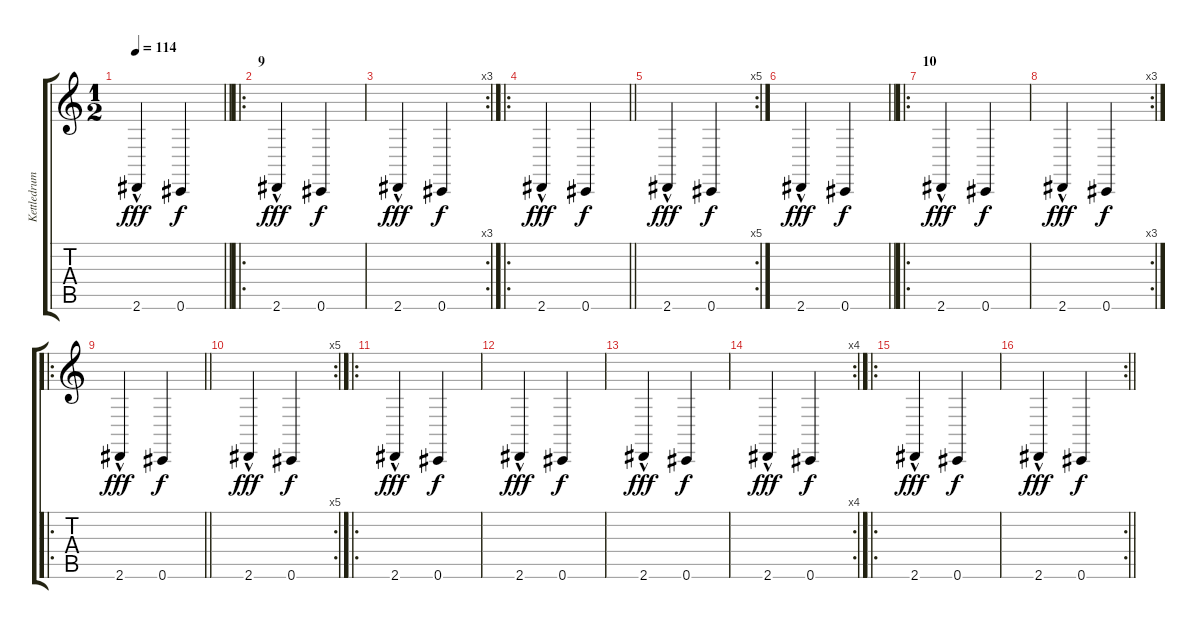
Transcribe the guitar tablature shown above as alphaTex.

\track ("Kettledrum" "Kettledrum") {instrument timpani}
\staff {score tabs}
\tuning (Eb4 Bb3 Gb3 Db3 Ab2 Db2) {hide}
\ts (1 2)
\tempo 114
\clef g2
\barLineRight lightlight
\ks c
2.6{hac}.4{dy fff} 0.6.4{dy f} |
\ro
\section ("" "9")
2.6{hac}.4{dy fff} 0.6.4{dy f} |
\rc 3
2.6{hac}.4{dy fff} 0.6.4{dy f} |
\ro
\barLineRight lightlight
2.6{hac}.4{dy fff} 0.6.4{dy f} |
\rc 5
2.6{hac}.4{dy fff} 0.6.4{dy f} |
\barLineRight lightlight
2.6{hac}.4{dy fff} 0.6.4{dy f} |
\ro
\section ("" "10")
2.6{hac}.4{dy fff} 0.6.4{dy f} |
\rc 3
2.6{hac}.4{dy fff} 0.6.4{dy f} |
\ro
\barLineRight lightlight
2.6{hac}.4{dy fff} 0.6.4{dy f} |
\rc 5
2.6{hac}.4{dy fff} 0.6.4{dy f} |
\ro
2.6{hac}.4{dy fff} 0.6.4{dy f} |
2.6{hac}.4{dy fff} 0.6.4{dy f} |
2.6{hac}.4{dy fff} 0.6.4{dy f} |
\rc 4
2.6{hac}.4{dy fff} 0.6.4{dy f} |
\ro
2.6{hac}.4{dy fff} 0.6.4{dy f} |
\rc 2
\barLineRight lightlight
2.6{hac}.4{dy fff} 0.6.4{dy f}
